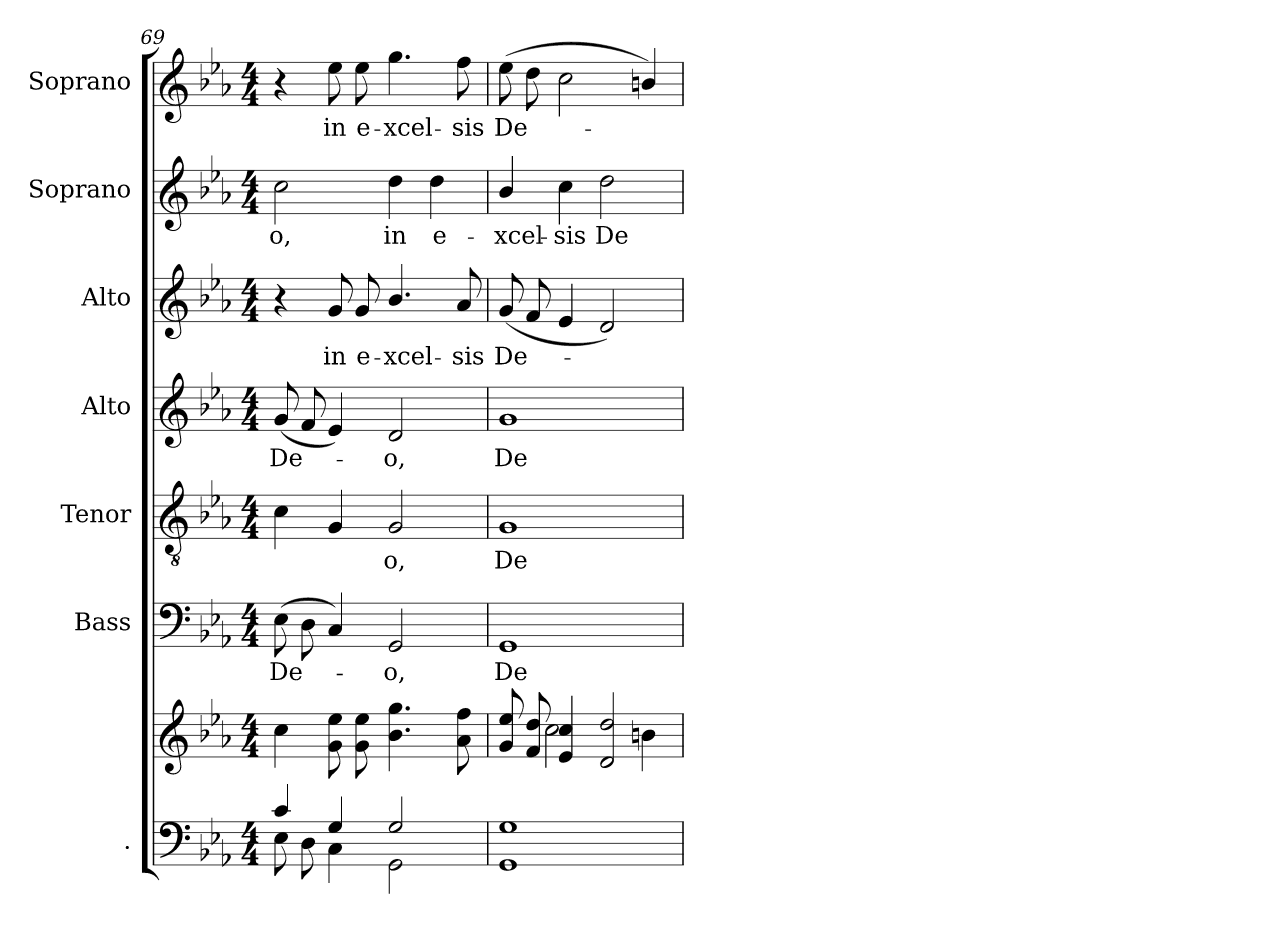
**kern	**kern	**kern	**text	**kern	**text	**kern	**text	**kern	**text	**kern	**text	**kern	**text
*part7	*part7	*part6	*part6	*part5	*part5	*part4	*part4	*part3	*part3	*part2	*part2	*part1	*part1
*staff8	*staff7	*staff6	*staff6	*staff5	*staff5	*staff4	*staff4	*staff3	*staff3	*staff2	*staff2	*staff1	*staff1
*I".	*	*I"Bass	*	*I"Tenor	*	*I"Alto	*	*I"Alto	*	*I"Soprano	*	*I"Soprano	*
*	*	*I'B.	*	*I'T.	*	*	*	*I'A.	*	*	*	*I'S.	*
!!LO:PB:g=z
*clefF4	*clefG2	*clefF4	*	*clefGv2	*	*clefG2	*	*clefG2	*	*clefG2	*	*clefG2	*
*	*	*	*	*ITrd7c12	*	*	*	*	*	*	*	*	*
*k[b-e-a-]	*k[b-e-a-]	*k[b-e-a-]	*	*k[b-e-a-]	*	*k[b-e-a-]	*	*k[b-e-a-]	*	*k[b-e-a-]	*	*k[b-e-a-]	*
*E-:	*E-:	*E-:	*	*E-:	*	*E-:	*	*E-:	*	*E-:	*	*E-:	*
*M4/4	*M4/4	*M4/4	*	*M4/4	*	*M4/4	*	*M4/4	*	*M4/4	*	*M4/4	*
=69	=69	=69	=69	=69	=69	=69	=69	=69	=69	=69	=69	=69	=69
*^	*	*	*	*	*	*	*	*	*	*	*	*	*
!	!	!	!	!LO:LY:b:color=#000000	!	!	!	!	!	!	!	!	!	!
!	!	!	!	!	!	!	!	!LO:LY:b:color=#000000	!	!	!	!	!	!
!	!	!	!	!	!	!	!	!	!	!	!	!LO:LY:b:color=#000000	!	!
4ci/	8E-i\	4cci\	(8E-i\	De-	4Ci\	.	(8gi/	De-	4r	.	2cci\	-o,	4r	.
.	8Di\	.	8Di\	.	.	.	8fi/	.	.	.	.	.	.	.
!	!	!	!	!	!	!	!	!	!	!LO:LY:b:color=#000000	!	!	!	!
!	!	!	!	!	!	!	!	!	!	!	!	!	!	!LO:LY:b:color=#000000
4Gi/	4Ci\	8gi\ 8ee-i	4Ci/)	.	4GGi/	.	4e-i/)	.	8gi/	in	.	.	8ee-i\	in
!	!	!	!	!	!	!	!	!	!	!LO:LY:b:color=#000000	!	!	!	!
!	!	!	!	!	!	!	!	!	!	!	!	!	!	!LO:LY:b:color=#000000
.	.	8gi\ 8ee-i	.	.	.	.	.	.	8gi/	e-	.	.	8ee-i\	e-
!	!	!	!	!LO:LY:b:color=#000000	!	!	!	!	!	!	!	!	!	!
!	!	!	!	!	!	!LO:LY:b:color=#000000	!	!	!	!	!	!	!	!
!	!	!	!	!	!	!	!	!LO:LY:b:color=#000000	!	!	!	!	!	!
!	!	!	!	!	!	!	!	!	!	!LO:LY:b:color=#000000	!	!	!	!
!	!	!	!	!	!	!	!	!	!	!	!	!LO:LY:b:color=#000000	!	!
!	!	!	!	!	!	!	!	!	!	!	!	!	!	!LO:LY:b:color=#000000
2Gi/	2GGi\	4.b-i\ 4.ggi	2GGi/	-o,	2GGi/	-o,	2di/	-o,	4.b-i/	-xcel-	4ddi\	in	4.ggi\	-xcel-
!	!	!	!	!	!	!	!	!	!	!	!	!LO:LY:b:color=#000000	!	!
.	.	.	.	.	.	.	.	.	.	.	4ddi\	e-	.	.
!	!	!	!	!	!	!	!	!	!	!LO:LY:b:color=#000000	!	!	!	!
!	!	!	!	!	!	!	!	!	!	!	!	!	!	!LO:LY:b:color=#000000
.	.	8a-i\ 8ffi	.	.	.	.	.	.	8a-i/	-sis	.	.	8ffi\	-sis
=70	=70	=70	=70	=70	=70	=70	=70	=70	=70	=70	=70	=70	=70	=70
*	*	*^	*	*	*	*	*	*	*	*	*	*	*	*
!	!	!	!	!	!LO:LY:b:color=#000000	!	!	!	!	!	!	!	!	!	!
!	!	!	!	!	!	!	!LO:LY:b:color=#000000	!	!	!	!	!	!	!	!
!	!	!	!	!	!	!	!	!	!LO:LY:b:color=#000000	!	!	!	!	!	!
!	!	!	!	!	!	!	!	!	!	!	!LO:LY:b:color=#000000	!	!	!	!
!	!	!	!	!	!	!	!	!	!	!	!	!	!LO:LY:b:color=#000000	!	!
!	!	!	!	!	!	!	!	!	!	!	!	!	!	!	!LO:LY:b:color=#000000
1Gi	1GGi	8gi/ 8ee-i	4ryy	1GGi	De-	1GGi	De-	1gi	De-	(8gi/	De-	4b-i/	-xcel-	(8ee-i\	De-
.	.	8fi/ 8ddi	.	.	.	.	.	.	.	8fi/	.	.	.	8ddi\	.
!	!	!	!	!	!	!	!	!	!	!	!	!	!LO:LY:b:color=#000000	!	!
.	.	4e-i/ 4cci	2cci\	.	.	.	.	.	.	4e-i/	.	4cci\	-sis	2cci\	.
!	!	!	!	!	!	!	!	!	!	!	!	!	!LO:LY:b:color=#000000	!	!
.	.	2di/ 2ddi	.	.	.	.	.	.	.	2di/)	.	2ddi\	De-	.	.
.	.	.	4bni\	.	.	.	.	.	.	.	.	.	.	4bni/)	.
*v	*v	*	*	*	*	*	*	*	*	*	*	*	*	*	*
*	*v	*v	*	*	*	*	*	*	*	*	*	*	*	*
=	=	=	=	=	=	=	=	=	=	=	=	=	=
*-	*-	*-	*-	*-	*-	*-	*-	*-	*-	*-	*-	*-	*-
